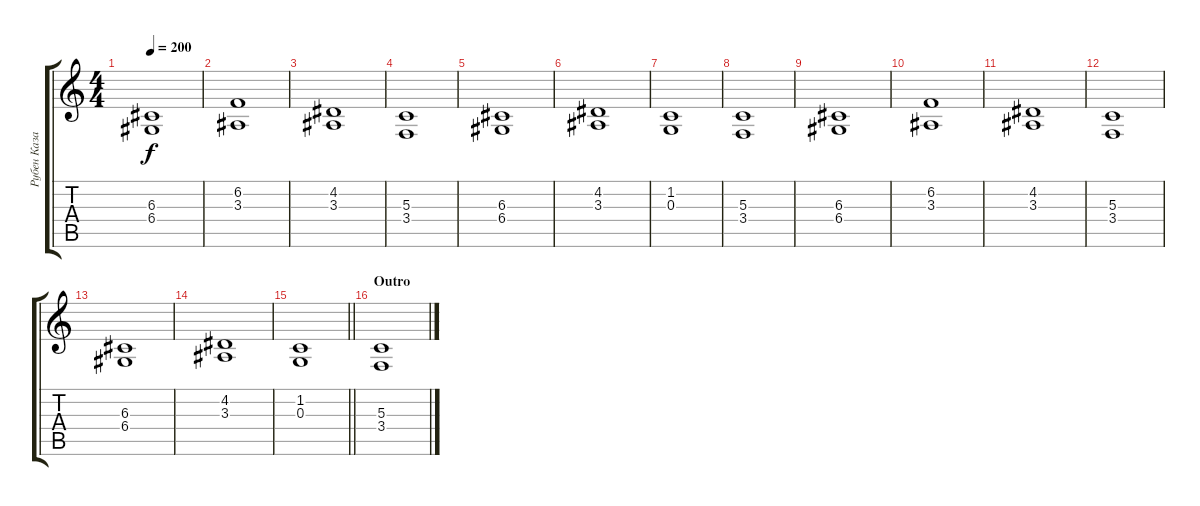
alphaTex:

\track ("Рубен Казарьян" "Рубен Каза") {instrument stringensemble1}
\staff {score tabs}
\tuning (E4 B3 G3 D3 A2 E2) {hide}
\ts (4 4)
\tempo 200
\clef g2
\ks c
(6.3 6.4).1{dy f} |
(6.2 3.3).1 |
(4.2 3.3).1 |
(5.3 3.4).1 |
(6.3 6.4).1 |
(4.2 3.3).1 |
(1.2 0.3).1 |
(5.3 3.4).1 |
(6.3 6.4).1 |
(6.2 3.3).1 |
(4.2 3.3).1 |
(5.3 3.4).1 |
(6.3 6.4).1 |
(4.2 3.3).1 |
\barLineRight lightlight
(1.2 0.3).1 |
\section ("" "Outro")
(5.3 3.4).1
